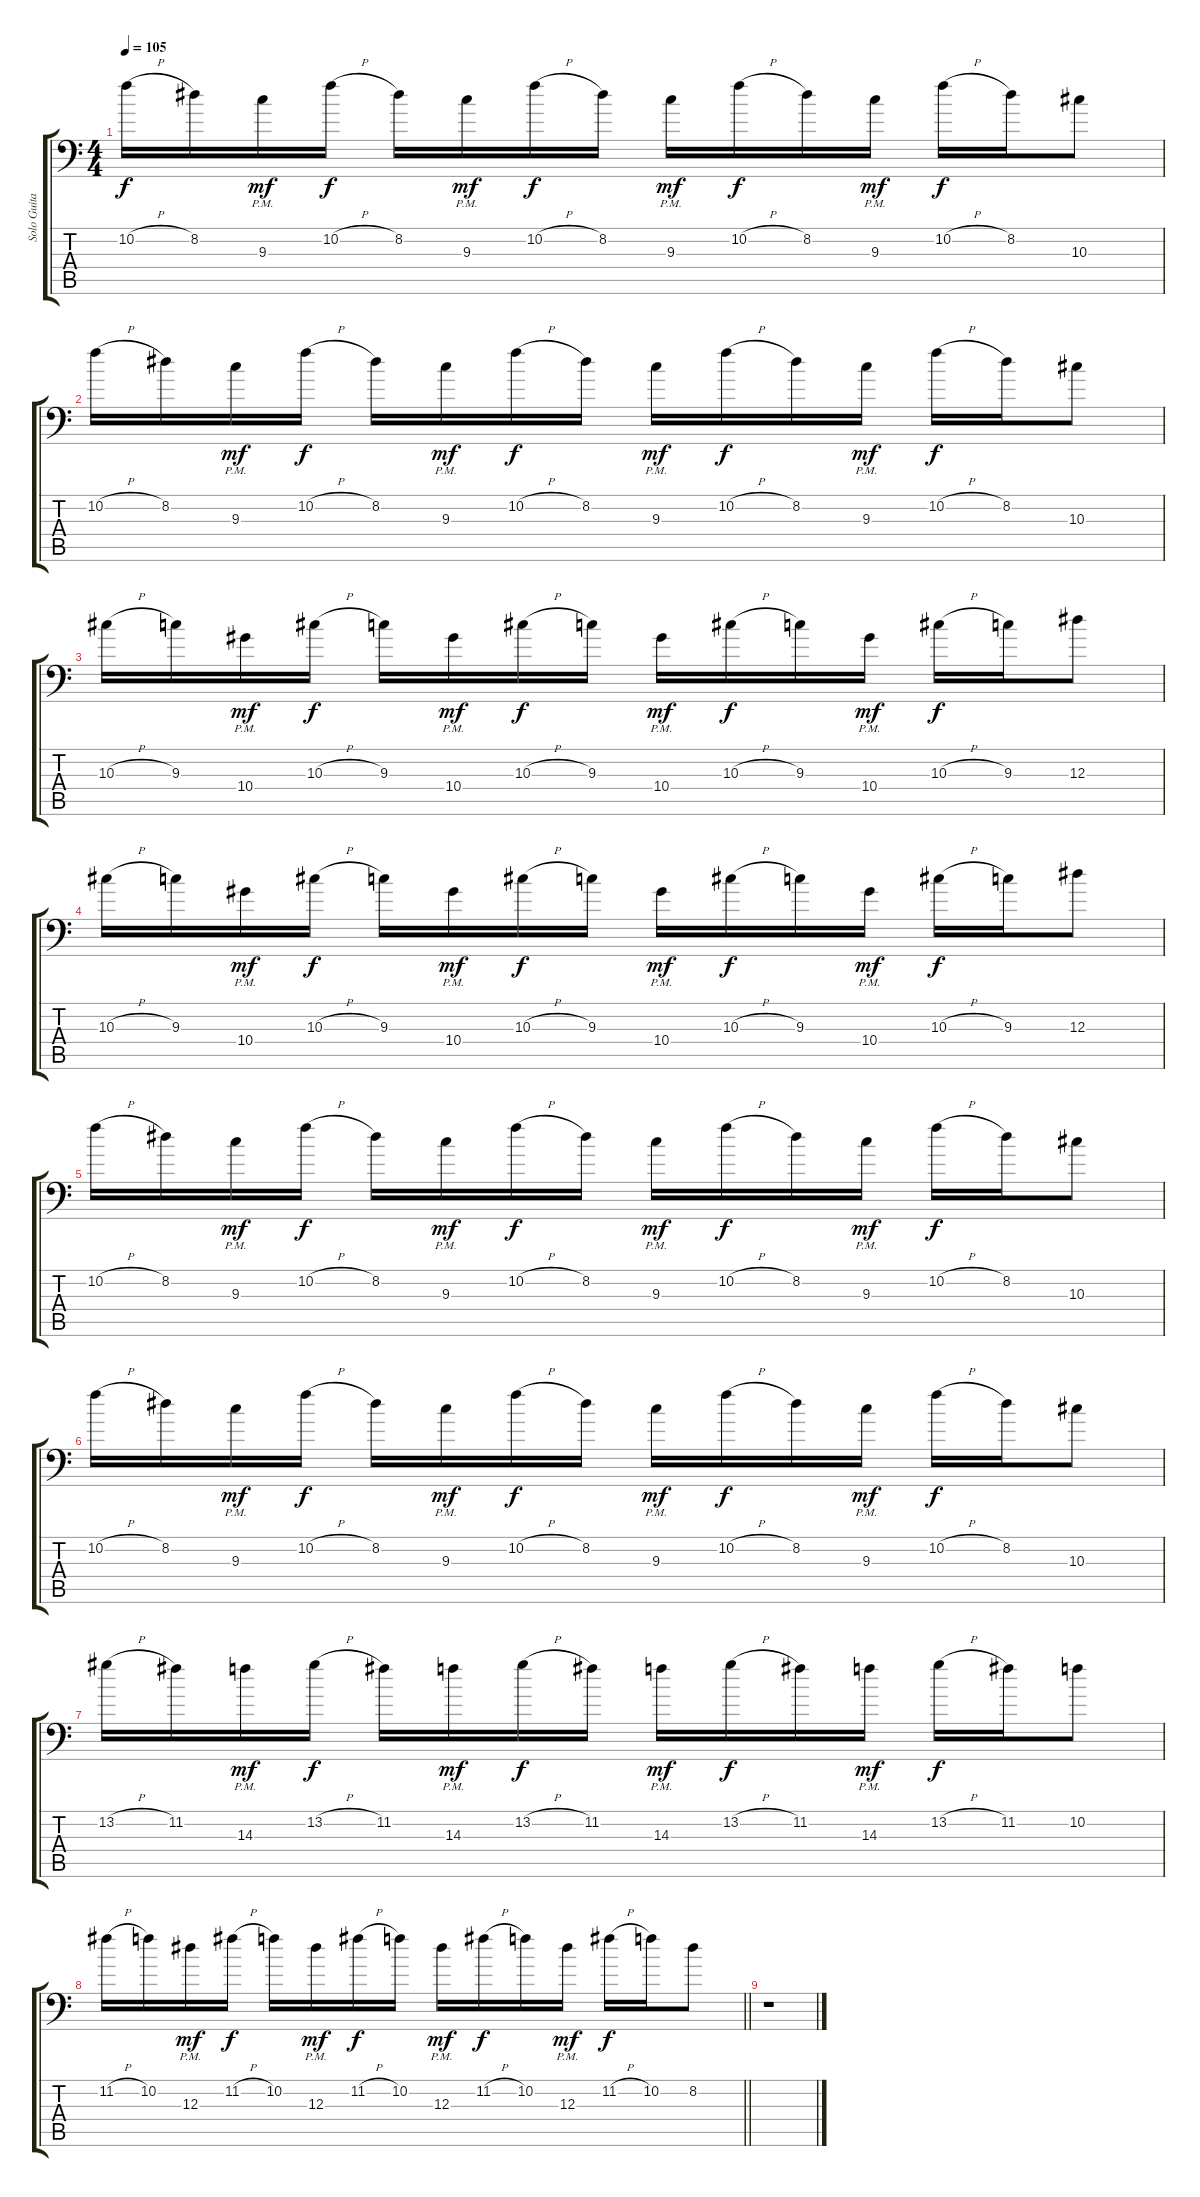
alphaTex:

\track ("Solo Guitar" "Solo Guita") {instrument distortionguitar}
\staff {score tabs}
\tuning (C4 G3 Eb3 Bb2 F2 Bb1) {hide}
\ts (4 4)
\tempo 105
\clef f4
\ks c
10.2{h}.16{dy f} 8.2.16 9.3{pm}.16{dy mf} 10.2{h}.16{dy f} 8.2.16 9.3{pm}.16{dy mf} 10.2{h}.16{dy f} 8.2.16 9.3{pm}.16{dy mf} 10.2{h}.16{dy f} 8.2.16 9.3{pm}.16{dy mf} 10.2{h}.16{dy f} 8.2.16 10.3.8 |
10.2{h}.16 8.2.16 9.3{pm}.16{dy mf} 10.2{h}.16{dy f} 8.2.16 9.3{pm}.16{dy mf} 10.2{h}.16{dy f} 8.2.16 9.3{pm}.16{dy mf} 10.2{h}.16{dy f} 8.2.16 9.3{pm}.16{dy mf} 10.2{h}.16{dy f} 8.2.16 10.3.8 |
10.3{h}.16 9.3.16 10.4{pm}.16{dy mf} 10.3{h}.16{dy f} 9.3.16 10.4{pm}.16{dy mf} 10.3{h}.16{dy f} 9.3.16 10.4{pm}.16{dy mf} 10.3{h}.16{dy f} 9.3.16 10.4{pm}.16{dy mf} 10.3{h}.16{dy f} 9.3.16 12.3.8 |
10.3{h}.16 9.3.16 10.4{pm}.16{dy mf} 10.3{h}.16{dy f} 9.3.16 10.4{pm}.16{dy mf} 10.3{h}.16{dy f} 9.3.16 10.4{pm}.16{dy mf} 10.3{h}.16{dy f} 9.3.16 10.4{pm}.16{dy mf} 10.3{h}.16{dy f} 9.3.16 12.3.8 |
10.2{h}.16 8.2.16 9.3{pm}.16{dy mf} 10.2{h}.16{dy f} 8.2.16 9.3{pm}.16{dy mf} 10.2{h}.16{dy f} 8.2.16 9.3{pm}.16{dy mf} 10.2{h}.16{dy f} 8.2.16 9.3{pm}.16{dy mf} 10.2{h}.16{dy f} 8.2.16 10.3.8 |
10.2{h}.16 8.2.16 9.3{pm}.16{dy mf} 10.2{h}.16{dy f} 8.2.16 9.3{pm}.16{dy mf} 10.2{h}.16{dy f} 8.2.16 9.3{pm}.16{dy mf} 10.2{h}.16{dy f} 8.2.16 9.3{pm}.16{dy mf} 10.2{h}.16{dy f} 8.2.16 10.3.8 |
13.2{h}.16 11.2.16 14.3{pm}.16{dy mf} 13.2{h}.16{dy f} 11.2.16 14.3{pm}.16{dy mf} 13.2{h}.16{dy f} 11.2.16 14.3{pm}.16{dy mf} 13.2{h}.16{dy f} 11.2.16 14.3{pm}.16{dy mf} 13.2{h}.16{dy f} 11.2.16 10.2.8 |
\barLineRight lightlight
11.2{h}.16 10.2.16 12.3{pm}.16{dy mf} 11.2{h}.16{dy f} 10.2.16 12.3{pm}.16{dy mf} 11.2{h}.16{dy f} 10.2.16 12.3{pm}.16{dy mf} 11.2{h}.16{dy f} 10.2.16 12.3{pm}.16{dy mf} 11.2{h}.16{dy f} 10.2.16 8.2.8 |
r.1
